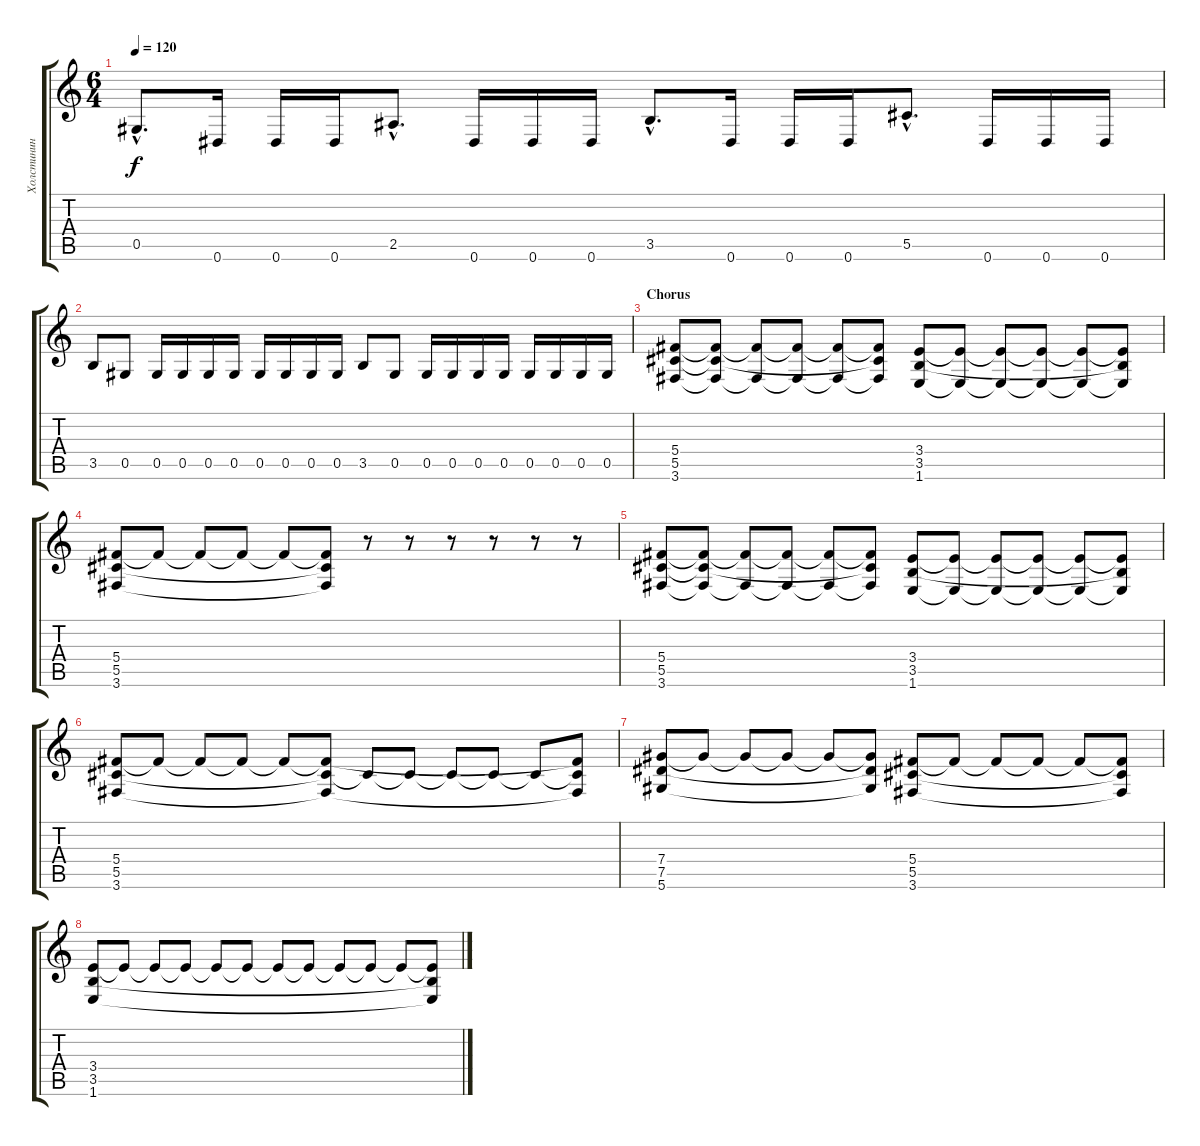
\track ("Холстинин (Guitar 2)" "Холстинин ") {instrument distortionguitar}
\staff {score tabs}
\tuning (Eb4 Bb3 Gb3 Db3 Ab2 Eb2) {hide}
\ts (6 4)
\tempo 120
\clef g2
\ks c
0.5{hac}.8{d dy f} 0.6.16 0.6.16 0.6.16 2.5{hac}.8{d} 0.6.16 0.6.16 0.6.16 3.5{hac}.8{d} 0.6.16 0.6.16 0.6.16 5.5{hac}.8{d} 0.6.16 0.6.16 0.6.16 |
3.5.8 0.5.8 0.5.16 0.5.16 0.5.16 0.5.16 0.5.16 0.5.16 0.5.16 0.5.16 3.5.8 0.5.8 0.5.16 0.5.16 0.5.16 0.5.16 0.5.16 0.5.16 0.5.16 0.5.16 |
\section ("" "Chorus")
(5.4 5.5 3.6).8 (5.4{t} 5.5{t} 3.6{t}).8 (5.4{t} 3.6{t}).8 (5.4{t} 3.6{t}).8 (5.4{t} 3.6{t}).8 (5.4{t} 5.5{t} 3.6{t}).8 (3.4 3.5 1.6).8 (3.4{t} 1.6{t}).8 (3.4{t} 1.6{t}).8 (3.4{t} 1.6{t}).8 (3.4{t} 1.6{t}).8 (3.4{t} 3.5{t} 1.6{t}).8 |
(5.4 5.5 3.6).8 5.4{t}.8 5.4{t}.8 5.4{t}.8 5.4{t}.8 (5.4{t} 5.5{t} 3.6{t}).8 r.8 r.8 r.8 r.8 r.8 r.8 |
(5.4 5.5 3.6).8 (5.4{t} 5.5{t} 3.6{t}).8 (5.4{t} 3.6{t}).8 (5.4{t} 3.6{t}).8 (5.4{t} 3.6{t}).8 (5.4{t} 5.5{t} 3.6{t}).8 (3.4 3.5 1.6).8 (3.4{t} 1.6{t}).8 (3.4{t} 1.6{t}).8 (3.4{t} 1.6{t}).8 (3.4{t} 1.6{t}).8 (3.4{t} 3.5{t} 1.6{t}).8 |
(5.4 5.5 3.6).8 5.4{t}.8 5.4{t}.8 5.4{t}.8 5.4{t}.8 (5.4{t} 5.5{t} 3.6{t}).8 5.5{t}.8 5.5{t}.8 5.5{t}.8 5.5{t}.8 5.5{t}.8 (5.4{t} 5.5{t} 3.6{t}).8 |
(7.4 7.5 5.6).8 7.4{t}.8 7.4{t}.8 7.4{t}.8 7.4{t}.8 (7.4{t} 7.5{t} 5.6{t}).8 (5.4 5.5 3.6).8 5.4{t}.8 5.4{t}.8 5.4{t}.8 5.4{t}.8 (5.4{t} 5.5{t} 3.6{t}).8 |
(3.4 3.5 1.6).8 3.4{t}.8 3.4{t}.8 3.4{t}.8 3.4{t}.8 3.4{t}.8 3.4{t}.8 3.4{t}.8 3.4{t}.8 3.4{t}.8 3.4{t}.8 (3.4{t} 3.5{t} 1.6{t}).8
